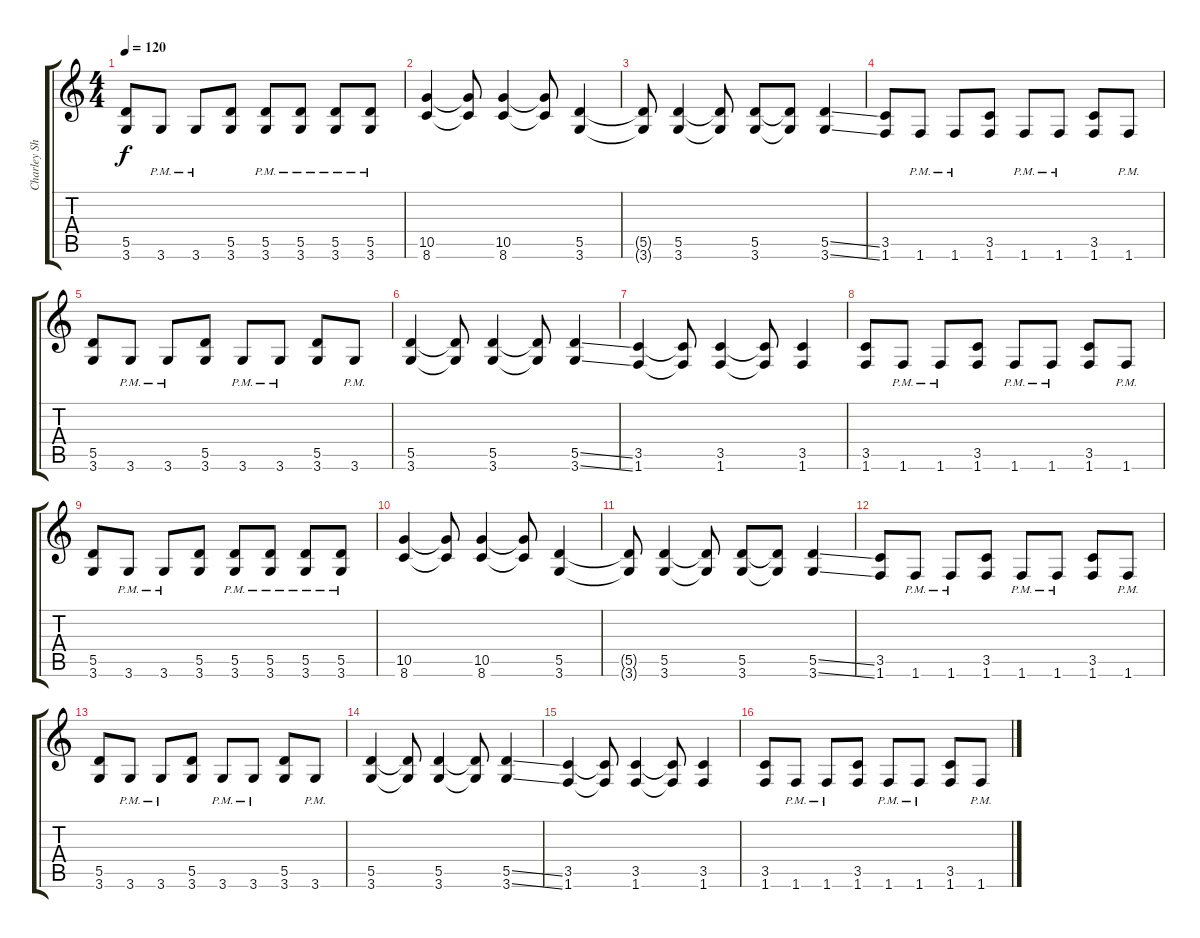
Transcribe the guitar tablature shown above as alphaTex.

\track ("Charley Shackelford" "Charley Sh") {instrument distortionguitar}
\staff {score tabs}
\tuning (E4 B3 G3 D3 A2 E2) {hide}
\ts (4 4)
\tempo 120
\clef g2
\ks c
(5.5 3.6).8{dy f} 3.6{pm}.8 3.6{pm}.8 (5.5 3.6).8 (5.5{pm} 3.6{pm}).8 (5.5{pm} 3.6{pm}).8 (5.5{pm} 3.6{pm}).8 (5.5{pm} 3.6{pm}).8 |
(10.5 8.6).4 (10.5{t} 8.6{t}).8 (10.5 8.6).4 (10.5{t} 8.6{t}).8 (5.5 3.6).4 |
(5.5{t} 3.6{t}).8 (5.5 3.6).4 (5.5{t} 3.6{t}).8 (5.5 3.6).8 (5.5{t} 3.6{t}).8 (5.5{ss} 3.6{ss}).4 |
(3.5 1.6).8 1.6{pm}.8 1.6{pm}.8 (3.5 1.6).8 1.6{pm}.8 1.6{pm}.8 (3.5 1.6).8 1.6{pm}.8 |
(5.5 3.6).8 3.6{pm}.8 3.6{pm}.8 (5.5 3.6).8 3.6{pm}.8 3.6{pm}.8 (5.5 3.6).8 3.6{pm}.8 |
(5.5 3.6).4 (5.5{t} 3.6{t}).8 (5.5 3.6).4 (5.5{t} 3.6{t}).8 (5.5{ss} 3.6{ss}).4 |
(3.5 1.6).4 (3.5{t} 1.6{t}).8 (3.5 1.6).4 (3.5{t} 1.6{t}).8 (3.5 1.6).4 |
(3.5 1.6).8 1.6{pm}.8 1.6{pm}.8 (3.5 1.6).8 1.6{pm}.8 1.6{pm}.8 (3.5 1.6).8 1.6{pm}.8 |
(5.5 3.6).8 3.6{pm}.8 3.6{pm}.8 (5.5 3.6).8 (5.5{pm} 3.6{pm}).8 (5.5{pm} 3.6{pm}).8 (5.5{pm} 3.6{pm}).8 (5.5{pm} 3.6{pm}).8 |
(10.5 8.6).4 (10.5{t} 8.6{t}).8 (10.5 8.6).4 (10.5{t} 8.6{t}).8 (5.5 3.6).4 |
(5.5{t} 3.6{t}).8 (5.5 3.6).4 (5.5{t} 3.6{t}).8 (5.5 3.6).8 (5.5{t} 3.6{t}).8 (5.5{ss} 3.6{ss}).4 |
(3.5 1.6).8 1.6{pm}.8 1.6{pm}.8 (3.5 1.6).8 1.6{pm}.8 1.6{pm}.8 (3.5 1.6).8 1.6{pm}.8 |
(5.5 3.6).8 3.6{pm}.8 3.6{pm}.8 (5.5 3.6).8 3.6{pm}.8 3.6{pm}.8 (5.5 3.6).8 3.6{pm}.8 |
(5.5 3.6).4 (5.5{t} 3.6{t}).8 (5.5 3.6).4 (5.5{t} 3.6{t}).8 (5.5{ss} 3.6{ss}).4 |
(3.5 1.6).4 (3.5{t} 1.6{t}).8 (3.5 1.6).4 (3.5{t} 1.6{t}).8 (3.5 1.6).4 |
(3.5 1.6).8 1.6{pm}.8 1.6{pm}.8 (3.5 1.6).8 1.6{pm}.8 1.6{pm}.8 (3.5 1.6).8 1.6{pm}.8
